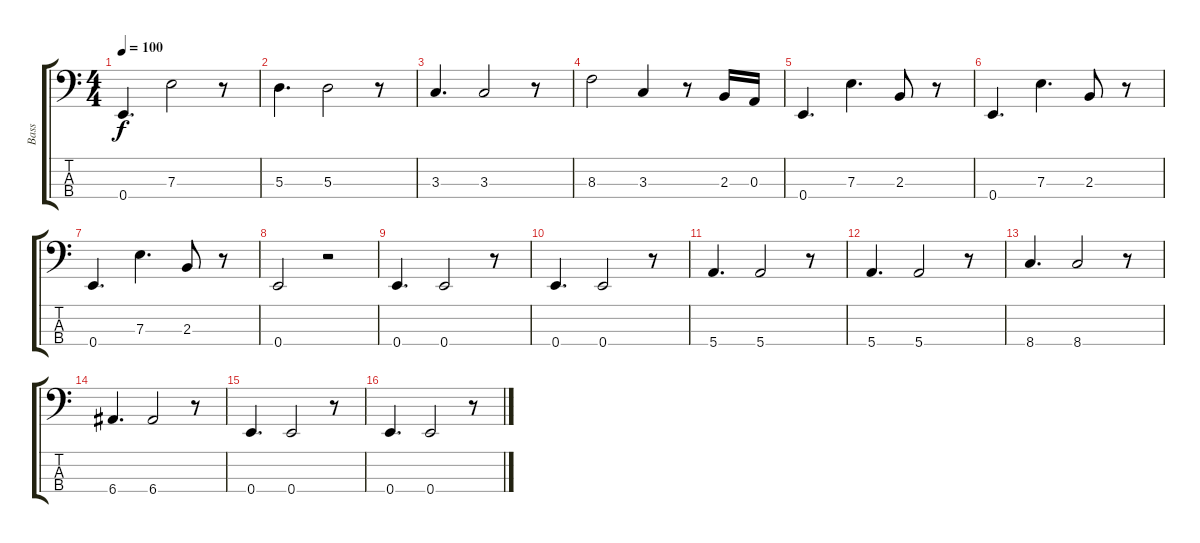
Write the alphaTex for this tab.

\track ("Bass" "Bass") {instrument electricbasspick}
\staff {score tabs}
\tuning (G2 D2 A1 E1) {hide}
\ts (4 4)
\tempo 100
\clef f4
\ks c
0.4.4{d dy f} 7.3.2 r.8 |
5.3.4{d} 5.3.2 r.8 |
3.3.4{d} 3.3.2 r.8 |
8.3.2 3.3.4 r.8 2.3.16 0.3.16 |
0.4.4{d} 7.3.4{d} 2.3.8 r.8 |
0.4.4{d} 7.3.4{d} 2.3.8 r.8 |
0.4.4{d} 7.3.4{d} 2.3.8 r.8 |
0.4.2 r.2 |
0.4.4{d} 0.4.2 r.8 |
0.4.4{d} 0.4.2 r.8 |
5.4.4{d} 5.4.2 r.8 |
5.4.4{d} 5.4.2 r.8 |
8.4.4{d} 8.4.2 r.8 |
6.4.4{d} 6.4.2 r.8 |
0.4.4{d} 0.4.2 r.8 |
0.4.4{d} 0.4.2 r.8
